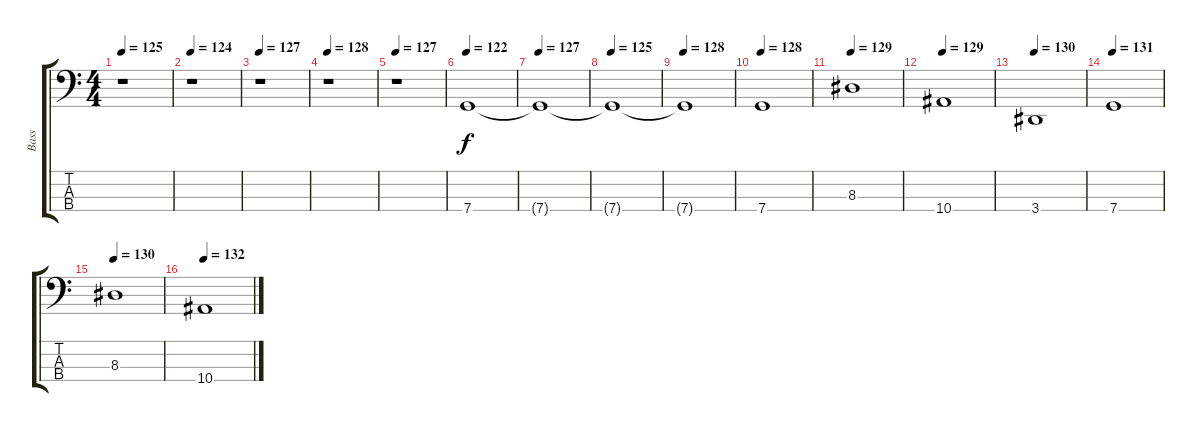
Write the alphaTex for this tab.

\track ("Bass" "Bass") {instrument electricbasspick}
\staff {score tabs}
\tuning (F2 C2 G1 C1) {hide}
\ts (4 4)
\tempo 125
\clef f4
\ks c
r.1{dy f instrument electricbasspick} |
\tempo 124
r.1 |
\tempo 127
r.1 |
\tempo 128
r.1 |
\tempo 127
r.1 |
\tempo 122
7.4.1 |
\tempo 127
7.4{t}.1 |
\tempo 125
7.4{t}.1 |
\tempo 128
7.4{t}.1 |
\tempo 128
7.4.1 |
\tempo 129
8.3.1 |
\tempo 129
10.4.1 |
\tempo 130
3.4.1 |
\tempo 131
7.4.1 |
\tempo 130
8.3.1 |
\tempo 132
10.4.1
